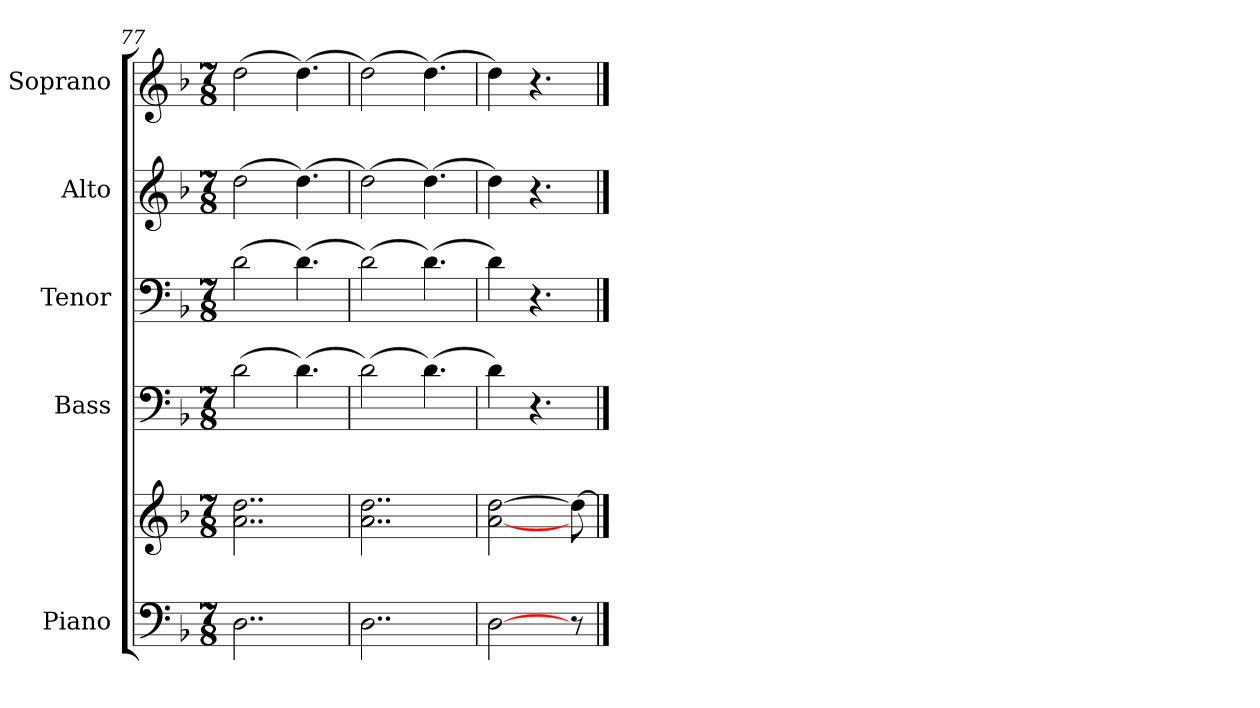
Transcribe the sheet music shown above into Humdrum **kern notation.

**kern	**kern	**kern	**kern	**kern	**kern
*part5	*part5	*part4	*part3	*part2	*part1
*staff6	*staff5	*staff4	*staff3	*staff2	*staff1
*I"Piano	*	*I"Bass	*I"Tenor	*I"Alto	*I"Soprano
*I'Pno.	*	*I'B.	*I'T.	*I'A.	*I'S.
*clefF4	*clefG2	*clefF4	*clefF4	*clefG2	*clefG2
*k[b-]	*k[b-]	*k[b-]	*k[b-]	*k[b-]	*k[b-]
*F:	*F:	*F:	*F:	*F:	*F:
*M7/8	*M7/8	*M7/8	*M7/8	*M7/8	*M7/8
=77	=77	=77	=77	=77	=77
2..Di\	2..ai\ 2..ddi	(2di\	(2di\	(2ddi\	(2ddi\
.	.	(4.di\)	(4.di\)	(4.ddi\)	(4.ddi\)
=78	=78	=78	=78	=78	=78
2..Di\	2..ai\ 2..ddi	(2di\)	(2di\)	(2ddi\)	(2ddi\)
.	.	(4.di\)	(4.di\)	(4.ddi\)	(4.ddi\)
=79	=79	=79	=79	=79	=79
[>2Di\	[<2ai\ [>2ddi	4di\)	4di\)	4ddi\)	4ddi\)
.	.	4.r	4.r	4.r	4.r
8r	8ddi\_>	.	.	.	.
==	==	==	==	==	==
*-	*-	*-	*-	*-	*-
